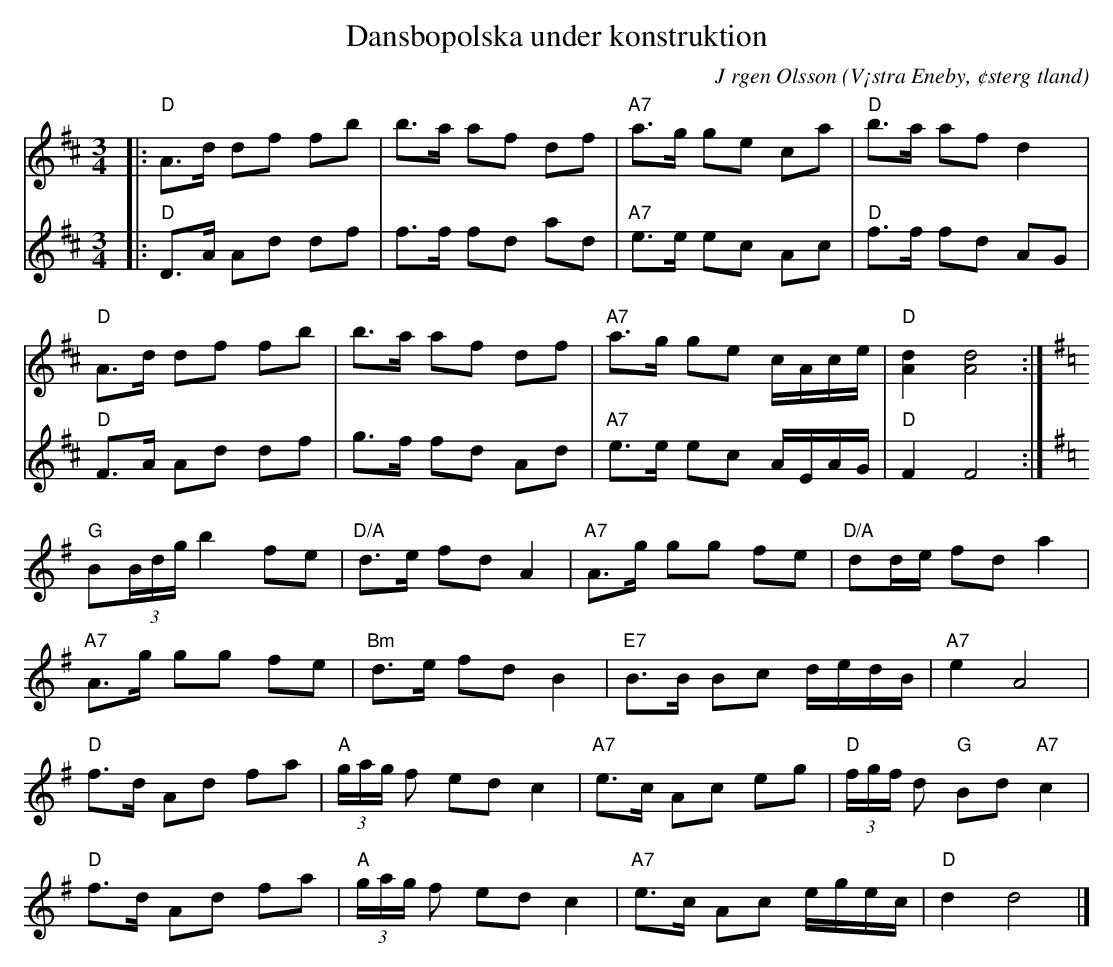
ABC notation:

X:1
T:Dansbopolska under konstruktion
C:J rgen Olsson
O:V¡stra Eneby, ¢sterg tland
M:3/4
L:1/8
K:D
V:1
|:"D"A>d df fb|b>a af df|"A7"a>g ge ca|"D"b>a af d2|
"D"A>d df fb|b>a af df|"A7"a>g ge c/A/c/e/|"D"[dA]2 [dA]4:|
[K:G]"G"B(3B/d/g/ b2 fe|"D/A"d>e fd A2|"A7"A>g gg fe|"D/A" dd/e/ fd a2|
"A7"A>g gg fe|"Bm"d>e fd B2|"E7"B>B Bc d/e/d/B/|"A7" e2 A4|
"D"f>d Ad fa|"A"(3g/a/g/ f ed c2|"A7"e>c Ac eg|"D"(3f/g/f/ d "G"Bd "A7"c2|
"D"f>d Ad fa|"A"(3g/a/g/ f ed c2|"A7"e>c Ac e/g/e/c/|"D"d2 d4 |]
V:2
|:"D"D>A Ad df|f>f fd ad|"A7"e>e ec Ac|"D"f>f fd AG|
"D"F>A Ad df|g>f fd Ad|"A7"e>e ec A/E/A/G/|"D"F2 F4:|
[K:G]
